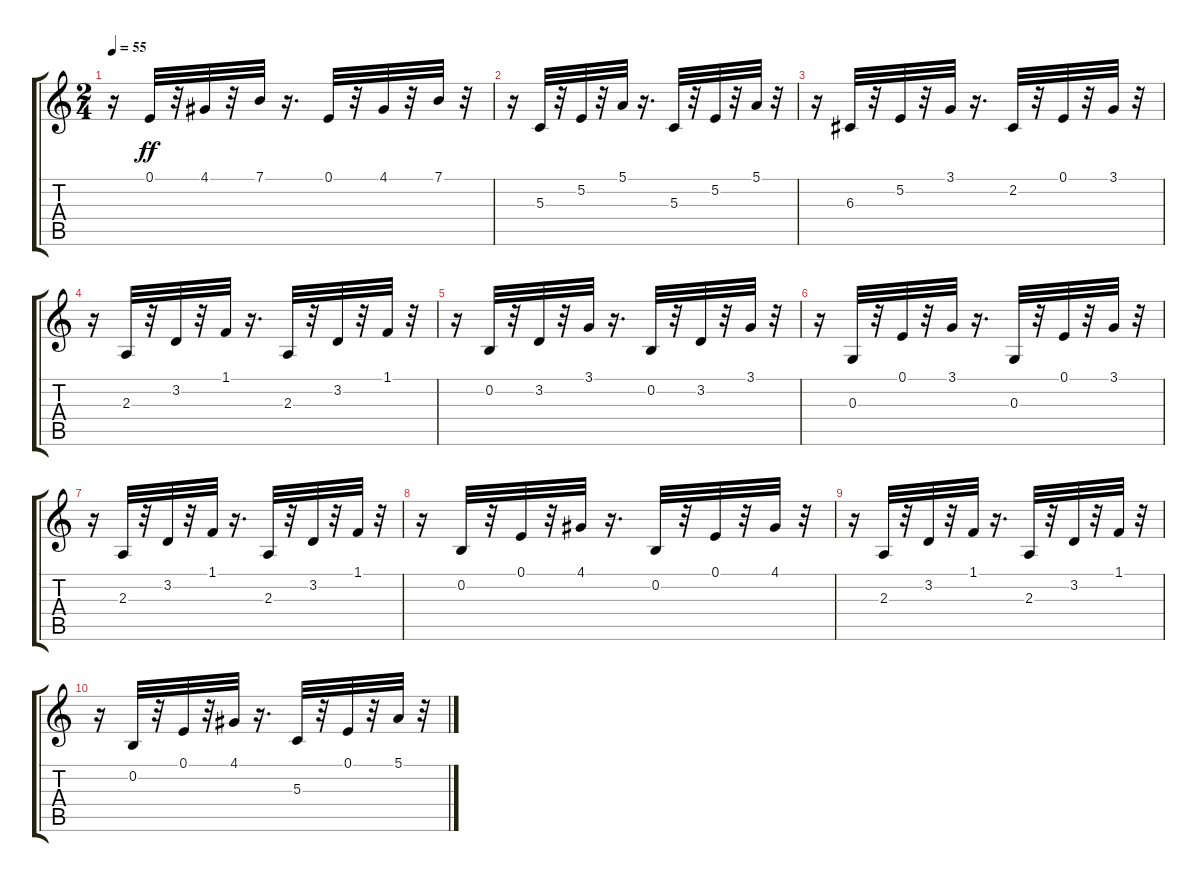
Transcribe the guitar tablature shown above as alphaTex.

\track "" {instrument synthstrings1}
\staff {score tabs}
\tuning (E4 B3 G3 D3 A2 E2) {hide}
\ts (2 4)
\tempo 55
\clef g2
\ks c
r.16{dy ff} 0.1.32 r.32 4.1.32 r.32 7.1.32 r.16{d} 0.1.32 r.32 4.1.32 r.32 7.1.32 r.32 |
r.16 5.3.32 r.32 5.2.32 r.32 5.1.32 r.16{d} 5.3.32 r.32 5.2.32 r.32 5.1.32 r.32 |
r.16 6.3.32 r.32 5.2.32 r.32 3.1.32 r.16{d} 2.2.32 r.32 0.1.32 r.32 3.1.32 r.32 |
r.16 2.3.32 r.32 3.2.32 r.32 1.1.32 r.16{d} 2.3.32 r.32 3.2.32 r.32 1.1.32 r.32 |
r.16 0.2.32 r.32 3.2.32 r.32 3.1.32 r.16{d} 0.2.32 r.32 3.2.32 r.32 3.1.32 r.32 |
r.16 0.3.32 r.32 0.1.32 r.32 3.1.32 r.16{d} 0.3.32 r.32 0.1.32 r.32 3.1.32 r.32 |
r.16 2.3.32 r.32 3.2.32 r.32 1.1.32 r.16{d} 2.3.32 r.32 3.2.32 r.32 1.1.32 r.32 |
r.16 0.2.32 r.32 0.1.32 r.32 4.1.32 r.16{d} 0.2.32 r.32 0.1.32 r.32 4.1.32 r.32 |
r.16 2.3.32 r.32 3.2.32 r.32 1.1.32 r.16{d} 2.3.32 r.32 3.2.32 r.32 1.1.32 r.32 |
r.16 0.2.32 r.32 0.1.32 r.32 4.1.32 r.16{d} 5.3.32 r.32 0.1.32 r.32 5.1.32 r.32
